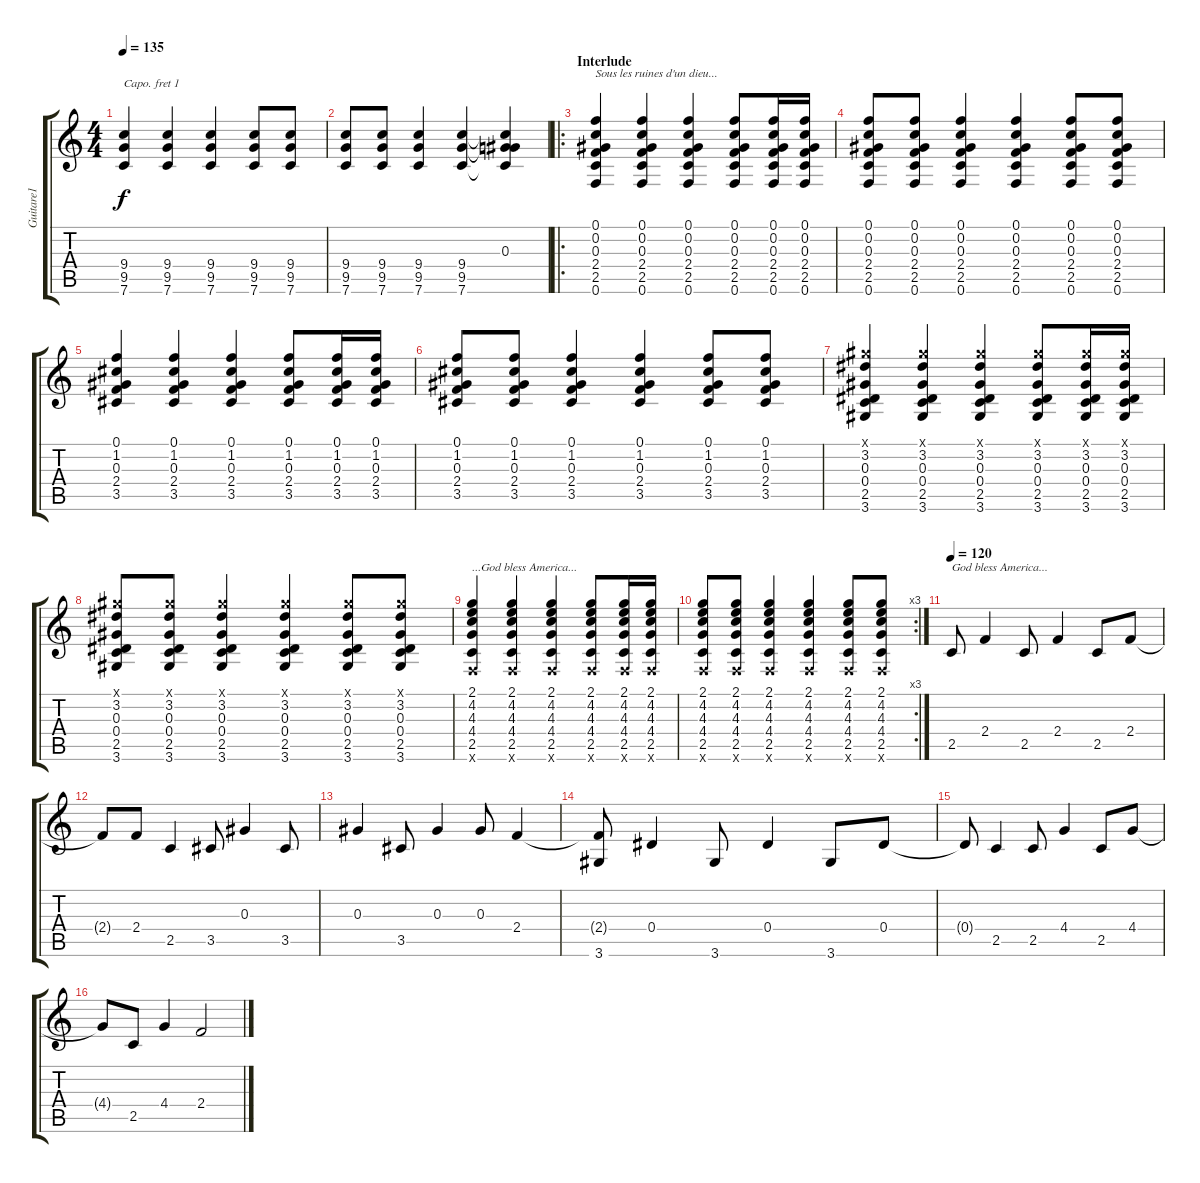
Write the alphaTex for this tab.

\track ("Guitare1" "Guitare1") {instrument electricguitarclean}
\staff {score tabs}
\capo 1
\tuning (E4 B3 G3 D3 A2 E2) {hide}
\ts (4 4)
\tempo 135
\clef g2
\ks c
(9.4 9.5 7.6).4{dy f} (9.4 9.5 7.6).4 (9.4 9.5 7.6).4 (9.4 9.5 7.6).8 (9.4 9.5 7.6).8 |
(9.4 9.5 7.6).8 (9.4 9.5 7.6).8 (9.4 9.5 7.6).4 (9.4 9.5 7.6).4 (0.3 9.4{t} 9.5{t} 7.6{t}).4 |
\ro
\section ("" "Interlude")
(0.1 0.2 0.3 2.4 2.5 0.6).4{txt "Sous les ruines d'un dieu..." volume 4 instrument acousticguitarsteel} (0.1 0.2 0.3 2.4 2.5 0.6).4 (0.1 0.2 0.3 2.4 2.5 0.6).4 (0.1 0.2 0.3 2.4 2.5 0.6).8 (0.1 0.2 0.3 2.4 2.5 0.6).16 (0.1 0.2 0.3 2.4 2.5 0.6).16 |
(0.1 0.2 0.3 2.4 2.5 0.6).8 (0.1 0.2 0.3 2.4 2.5 0.6).8 (0.1 0.2 0.3 2.4 2.5 0.6).4 (0.1 0.2 0.3 2.4 2.5 0.6).4 (0.1 0.2 0.3 2.4 2.5 0.6).8 (0.1 0.2 0.3 2.4 2.5 0.6).8 |
(0.1 1.2 0.3 2.4 3.5).4 (0.1 1.2 0.3 2.4 3.5).4 (0.1 1.2 0.3 2.4 3.5).4 (0.1 1.2 0.3 2.4 3.5).8 (0.1 1.2 0.3 2.4 3.5).16 (0.1 1.2 0.3 2.4 3.5).16 |
(0.1 1.2 0.3 2.4 3.5).8 (0.1 1.2 0.3 2.4 3.5).8 (0.1 1.2 0.3 2.4 3.5).4 (0.1 1.2 0.3 2.4 3.5).4 (0.1 1.2 0.3 2.4 3.5).8 (0.1 1.2 0.3 2.4 3.5).8 |
(3.1{x} 3.2 0.3 0.4 2.5 3.6).4 (3.1{x} 3.2 0.3 0.4 2.5 3.6).4 (3.1{x} 3.2 0.3 0.4 2.5 3.6).4 (3.1{x} 3.2 0.3 0.4 2.5 3.6).8 (3.1{x} 3.2 0.3 0.4 2.5 3.6).16 (3.1{x} 3.2 0.3 0.4 2.5 3.6).16 |
(3.1{x} 3.2 0.3 0.4 2.5 3.6).8 (3.1{x} 3.2 0.3 0.4 2.5 3.6).8 (3.1{x} 3.2 0.3 0.4 2.5 3.6).4 (3.1{x} 3.2 0.3 0.4 2.5 3.6).4 (3.1{x} 3.2 0.3 0.4 2.5 3.6).8 (3.1{x} 3.2 0.3 0.4 2.5 3.6).8 |
(2.1 4.2 4.3 4.4 2.5 0.6{x}).4{txt "...God bless America..."} (2.1 4.2 4.3 4.4 2.5 0.6{x}).4 (2.1 4.2 4.3 4.4 2.5 0.6{x}).4 (2.1 4.2 4.3 4.4 2.5 0.6{x}).8 (2.1 4.2 4.3 4.4 2.5 0.6{x}).16 (2.1 4.2 4.3 4.4 2.5 0.6{x}).16 |
\rc 3
(2.1 4.2 4.3 4.4 2.5 0.6{x}).8 (2.1 4.2 4.3 4.4 2.5 0.6{x}).8 (2.1 4.2 4.3 4.4 2.5 0.6{x}).4 (2.1 4.2 4.3 4.4 2.5 0.6{x}).4 (2.1 4.2 4.3 4.4 2.5 0.6{x}).8 (2.1 4.2 4.3 4.4 2.5 0.6{x}).8 |
\tempo 120
2.5.8{txt "God bless America..." volume 4 instrument acousticguitarsteel} 2.4.4 2.5.8 2.4.4 2.5.8 2.4.8 |
2.4{t}.8 2.4.8 2.5.4 3.5.8 0.3.4 3.5.8 |
0.3.4 3.5.8 0.3.4 0.3.8 2.4.4 |
(2.4{t} 3.6).8 0.4.4 3.6.8 0.4.4 3.6.8 0.4.8 |
0.4{t}.8 2.5.4 2.5.8 4.4.4 2.5.8 4.4.8 |
4.4{t}.8 2.5.8 4.4.4 2.4.2
